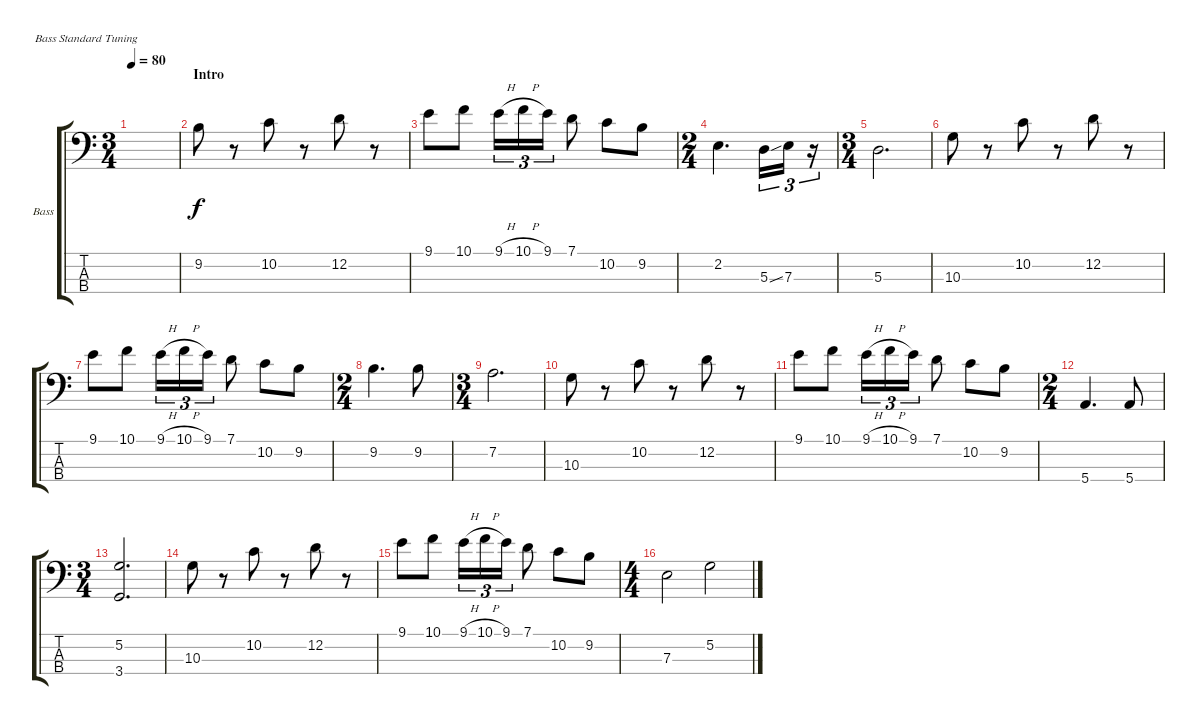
\bracketExtendMode groupsimilarinstruments
\firstSystemTrackNameOrientation horizontal
\otherSystemsTrackNameOrientation horizontal
\track ("Bass" "Bass") {instrument electricbassfinger}
\staff {score tabs}
\tuning (G2 D2 A1 E1)
\ts (3 4)
\beaming (8 2 2 2)
\tempo 80
\clef f4
\ks c
|
\section ("" "Intro")
9.2.8 r.8 10.2.8 r.8 12.2.8 r.8 |
9.1.8 10.1.8 9.1{h}.16{tu (3 2)} 10.1{h}.16{tu (3 2)} 9.1.16{tu (3 2)} 7.1.8 10.2.8 9.2.8 |
\ts (2 4)
\beaming (8 2 2)
2.2.4{d} 5.3{ss}.16{tu (3 2)} 7.3.16{tu (3 2)} r.16{tu (3 2)} |
\ts (3 4)
\beaming (8 2 2 2)
5.3.2{d} |
10.3.8 r.8 10.2.8 r.8 12.2.8 r.8 |
9.1.8 10.1.8 9.1{h}.16{tu (3 2)} 10.1{h}.16{tu (3 2)} 9.1.16{tu (3 2)} 7.1.8 10.2.8 9.2.8 |
\ts (2 4)
\beaming (8 2 2)
9.2.4{d} 9.2.8 |
\ts (3 4)
\beaming (8 2 2 2)
7.2.2{d} |
10.3.8 r.8 10.2.8 r.8 12.2.8 r.8 |
9.1.8 10.1.8 9.1{h}.16{tu (3 2)} 10.1{h}.16{tu (3 2)} 9.1.16{tu (3 2)} 7.1.8 10.2.8 9.2.8 |
\ts (2 4)
\beaming (8 2 2)
5.4.4{d} 5.4.8 |
\ts (3 4)
\beaming (8 2 2 2)
(5.2 3.4).2{d} |
10.3.8 r.8 10.2.8 r.8 12.2.8 r.8 |
9.1.8 10.1.8 9.1{h}.16{tu (3 2)} 10.1{h}.16{tu (3 2)} 9.1.16{tu (3 2)} 7.1.8 10.2.8 9.2.8 |
\ts (4 4)
\beaming (8 2 2 2 2)
7.3.2 5.2.2
